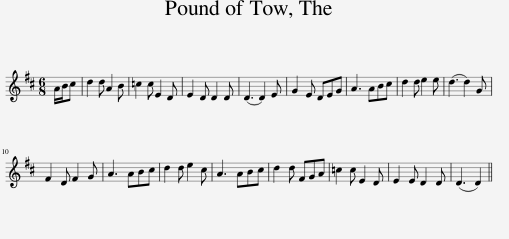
X:1
L:1/8
M:6/8
I:linebreak $
K:D
V:1 treble
V:1
 A/B/c | d2 d A2 B | =c2 c E2 D | E2 D D2 D | (D3 D2) E | %5
 G2 E DEG | A3 ABc | d2 d e2 e | (d3 d2) G |$ F2 D F2 G | %10
 A3 ABc | d2 d e2 c | A3 ABc | d2 d FGA | =c2 c E2 D | %15
 E2 E D2 D | (D3 D2) || %17
